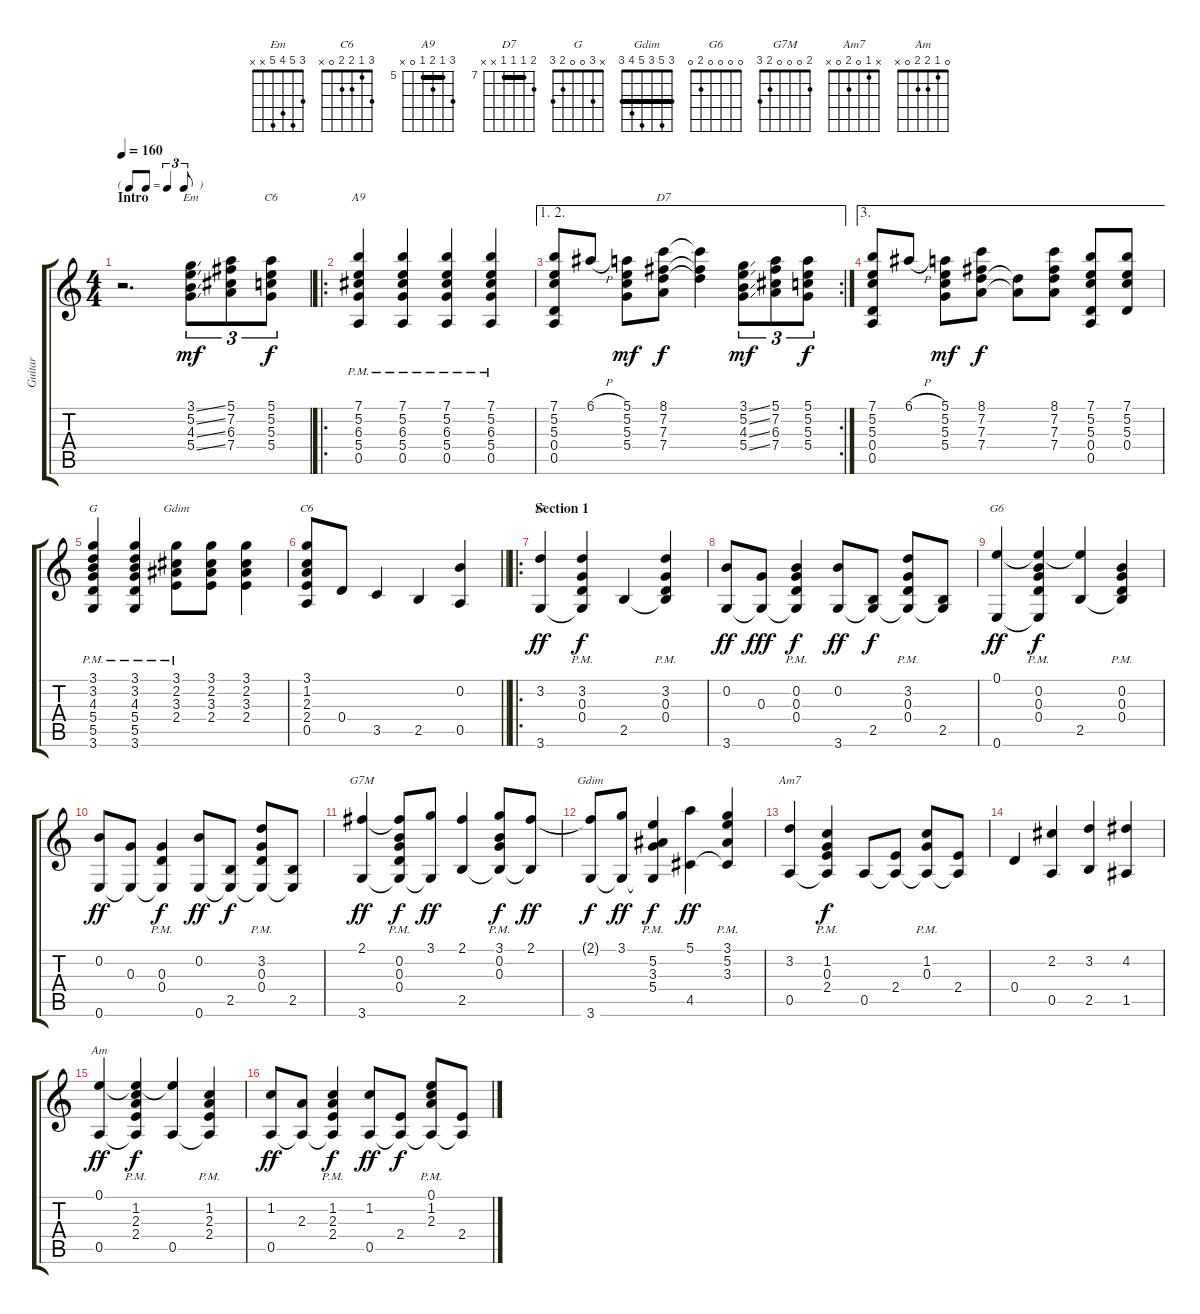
\track ("Guitar" "Guitar") {instrument acousticguitarnylon}
\staff {score tabs}
\tuning (E4 B3 G3 D3 A2 E2) {hide}
\chord ("Em" 3 5 4 5 x x)
\chord ("C6" 5 5 5 5 x x) {barre 5}
\chord ("A9" 7 5 6 5 0 x) {firstfret 5 barre 5}
\chord ("D7" 8 7 7 7 x x) {firstfret 7 barre 7}
\chord ("G" x 3 4 5 5 3) {barre 3}
\chord ("Gdim" 3 2 3 2 x x) {barre 2}
\chord ("C6" 3 1 2 2 0 x)
\chord ("G" x 3 0 0 2 3)
\chord ("G6" 0 0 0 0 2 0)
\chord ("G7M" 2 0 0 0 2 3)
\chord ("Gdim" 3 5 3 5 4 3) {barre 3}
\chord ("Am7" x 1 0 2 0 x)
\chord ("Am" 0 1 2 2 0 x)
\ts (4 4)
\tf triplet8th
\section ("" "Intro")
\tempo 160
\clef g2
\ks c
r.2{d dy mf instrument acousticguitarnylon} (3.1{ss} 5.2{ss} 4.3{ss} 5.4{ss}).8{tu (3 2) ch "Em"} (5.1 7.2 6.3 7.4).8{tu (3 2)} (5.1 5.2 5.3 5.4).8{tu (3 2) ch "C6" dy f} |
\ro
(7.1{pm} 5.2{pm} 6.3{pm} 5.4{pm} 0.5{pm}).4{ch "A9"} (7.1{pm} 5.2{pm} 6.3{pm} 5.4{pm} 0.5{pm}).4 (7.1{pm} 5.2{pm} 6.3{pm} 5.4{pm} 0.5{pm}).4 (7.1{pm} 5.2{pm} 6.3{pm} 5.4{pm} 0.5{pm}).4 |
\ae (1 2)
\rc 2
(7.1 5.2 5.3 0.4 0.5).8 6.1{h}.8 (5.1 5.2 5.3 5.4).8{dy mf} (8.1 7.2 7.3 7.4).8{ch "D7" dy f} (8.1{t} 7.2{t} 7.3{t}).4 (3.1{ss} 5.2{ss} 4.3{ss} 5.4{ss}).8{tu (3 2) dy mf} (5.1 7.2 6.3 7.4).8{tu (3 2)} (5.1 5.2 5.3 5.4).8{tu (3 2) dy f} |
\ae 3
(7.1 5.2 5.3 0.4 0.5).8 6.1{h}.8 (5.1 5.2 5.3 5.4).8{dy mf} (8.1 7.2 7.3 7.4).8{dy f} (7.3{t} 7.4{t}).8 (8.1 7.2 7.3 7.4).8 (7.1 5.2 5.3 0.4 0.5).8 (7.1 5.2 5.3 0.4).8 |
(3.1{pm} 3.2{pm} 4.3{pm} 5.4{pm} 5.5{pm} 3.6{pm}).4{ch "G"} (3.1{pm} 3.2{pm} 4.3{pm} 5.4{pm} 5.5{pm} 3.6{pm}).4 (3.1 2.2{pm} 3.3{pm} 2.4{pm}).8{ch "Gdim"} (3.1 2.2 3.3 2.4).8 (3.1 2.2 3.3 2.4).4 |
\barLineRight lightlight
(3.1 1.2 2.3 2.4 0.5).8{ch "C6"} 0.4.8 3.5.4 2.5.4 (0.2 0.5).4 |
\ro
\section ("" "Section 1")
(3.2 3.6).4{ch "G" dy ff} (3.2{pm} 0.3{pm} 0.4{pm} 3.6{t}).4{dy f} 2.5.4 (3.2{pm} 0.3{pm} 0.4{pm} 2.5{t}).4 |
(0.2 3.6).8{dy ff} (0.3 3.6{t}).8{dy fff} (0.2{pm} 0.3{pm} 0.4{pm} 3.6{t}).4{dy f} (0.2 3.6).8{dy ff} (2.5 3.6{t}).8{dy f} (3.2{pm} 0.3{pm} 0.4{pm} 3.6{t}).8 (2.5 3.6{t}).8 |
(0.1 0.6).4{ch "G6" dy ff} (0.1{t} 0.2{pm} 0.3{pm} 0.4{pm} 0.6{t}).4{dy f} (0.1{t} 2.5).4 (0.2{pm} 0.3{pm} 0.4{pm} 2.5{t}).4 |
(0.2 0.6).8{dy ff} (0.3 0.6{t}).8 (0.3{pm} 0.4{pm} 0.6{t}).4{dy f} (0.2 0.6).8{dy ff} (2.5 0.6{t}).8{dy f} (3.2{pm} 0.3{pm} 0.4{pm} 0.6{t}).8 (2.5 0.6{t}).8 |
(2.1 3.6).4{ch "G7M" dy ff} (2.1{t} 0.2{pm} 0.3{pm} 0.4{pm} 3.6{t}).8{dy f} (3.1 3.6{t}).8{dy ff} (2.1 2.5).4 (3.1{pm} 0.2{pm} 0.3{pm} 2.5{t}).8{dy f} (2.1 2.5{t}).8{dy ff} |
(2.1{t} 3.6).8{ch "Gdim" dy f} (3.1 3.6{t}).8{dy ff} (5.2{pm} 3.3{pm} 5.4{pm} 3.6{t}).4{dy f} (5.1 4.5).4{dy ff} (3.1{pm} 5.2{pm} 3.3{pm} 4.5{t}).4 |
(3.2 0.5).4{ch "Am7"} (1.2{pm} 0.3{pm} 2.4{pm} 0.5{t}).4{dy f} 0.5.8 (2.4 0.5{t}).8 (1.2{pm} 0.3{pm} 0.5{t}).8 (2.4 0.5{t}).8 |
0.4.4 (2.2 0.5).4 (3.2 2.5).4 (4.2 1.5).4 |
(0.1 0.5).4{ch "Am" dy ff} (0.1{t} 1.2{pm} 2.3{pm} 2.4{pm} 0.5{t}).4{dy f} (0.1{t} 0.5).4 (1.2{pm} 2.3{pm} 2.4{pm} 0.5{t}).4 |
(1.2 0.5).8{dy ff} (2.3 0.5{t}).8 (1.2{pm} 2.3{pm} 2.4{pm} 0.5{t}).4{dy f} (1.2 0.5).8{dy ff} (2.4 0.5{t}).8{dy f} (0.1{pm} 1.2{pm} 2.3{pm} 0.5{t}).8 (2.4 0.5{t}).8
